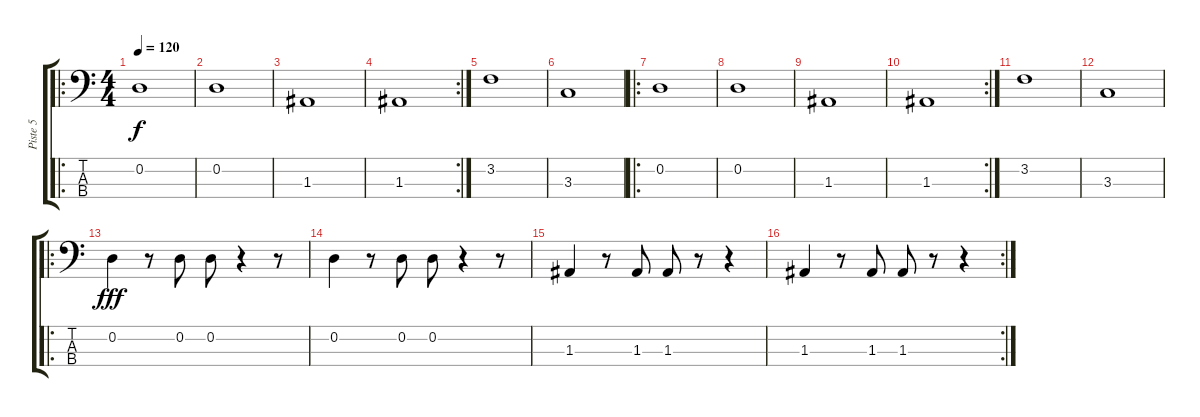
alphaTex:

\track ("Piste 5" "Piste 5") {instrument electricbassfinger}
\staff {score tabs}
\tuning (G2 D2 A1 E1) {hide}
\ro
\ts (4 4)
\tempo 120
\clef f4
\ks c
0.2.1{dy f instrument electricbassfinger} |
0.2.1 |
1.3.1 |
\rc 2
1.3.1 |
3.2.1 |
3.3.1 |
\ro
0.2.1 |
0.2.1 |
1.3.1 |
\rc 2
1.3.1 |
3.2.1 |
3.3.1 |
\ro
0.2.4{dy fff} r.8 0.2.8 0.2.8 r.4 r.8 |
0.2.4 r.8 0.2.8 0.2.8 r.4 r.8 |
1.3.4 r.8 1.3.8 1.3.8 r.8 r.4 |
\rc 2
1.3.4 r.8 1.3.8 1.3.8 r.8 r.4
